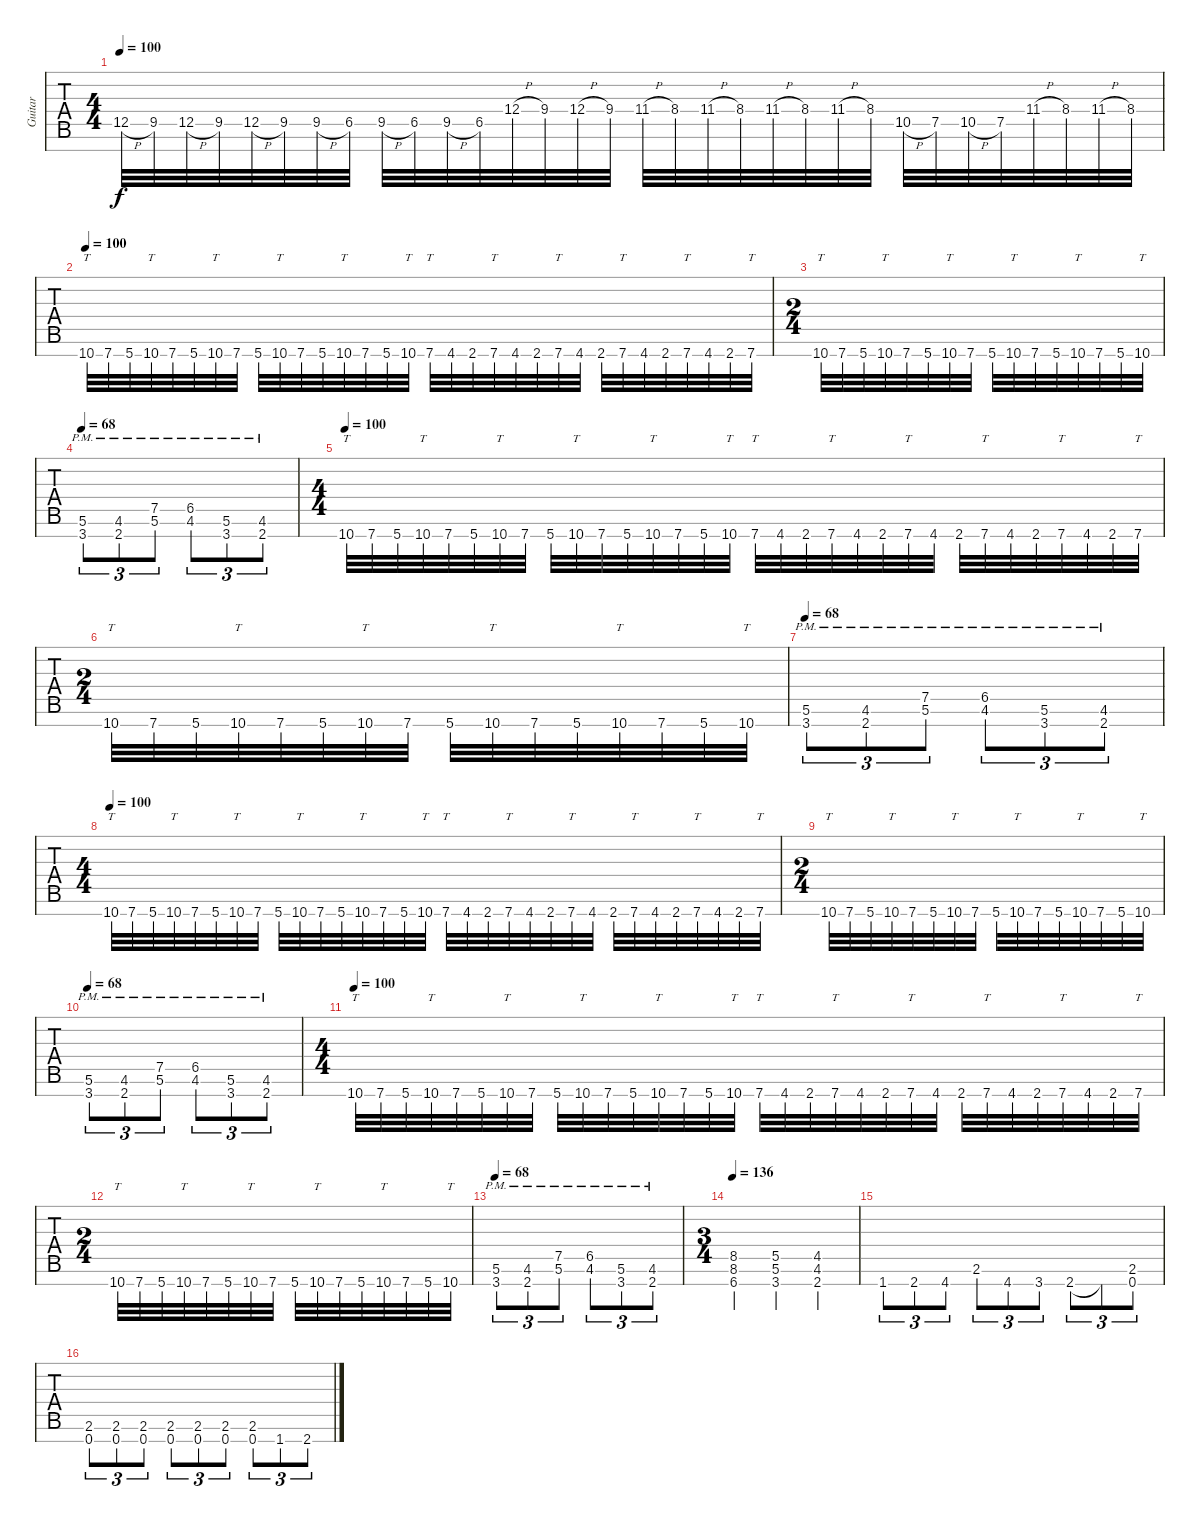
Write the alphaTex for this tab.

\track ("Guitar" "Guitar") {instrument distortionguitar}
\staff {tabs}
\tuning (Eb4 Bb3 Gb3 Db3 Ab2 Eb2 Bb1) {hide}
\ts (4 4)
\tempo 100
\clef f4
\ks c
12.5{h}.32{dy f} 9.5.32 12.5{h}.32 9.5.32 12.5{h}.32 9.5.32 9.5{h}.32 6.5.32 9.5{h}.32 6.5.32 9.5{h}.32 6.5.32 12.4{h}.32 9.4.32 12.4{h}.32 9.4.32 11.4{h}.32 8.4.32 11.4{h}.32 8.4.32 11.4{h}.32 8.4.32 11.4{h}.32 8.4.32 10.5{h}.32 7.5.32 10.5{h}.32 7.5.32 11.4{h}.32 8.4.32 11.4{h}.32 8.4.32 |
\tempo 100
10.7.32{tt} 7.7.32 5.7.32 10.7.32{tt} 7.7.32 5.7.32 10.7.32{tt} 7.7.32 5.7.32 10.7.32{tt} 7.7.32 5.7.32 10.7.32{tt} 7.7.32 5.7.32 10.7.32{tt} 7.7.32{tt} 4.7.32 2.7.32 7.7.32{tt} 4.7.32 2.7.32 7.7.32{tt} 4.7.32 2.7.32 7.7.32{tt} 4.7.32 2.7.32 7.7.32{tt} 4.7.32 2.7.32 7.7.32{tt} |
\ts (2 4)
10.7.32{tt} 7.7.32 5.7.32 10.7.32{tt} 7.7.32 5.7.32 10.7.32{tt} 7.7.32 5.7.32 10.7.32{tt} 7.7.32 5.7.32 10.7.32{tt} 7.7.32 5.7.32 10.7.32{tt} |
\tempo 68
(5.6{pm} 3.7{pm}).8{tu (3 2)} (4.6{pm} 2.7{pm}).8{tu (3 2)} (7.5{pm} 5.6{pm}).8{tu (3 2)} (6.5{pm} 4.6{pm}).8{tu (3 2)} (5.6{pm} 3.7{pm}).8{tu (3 2)} (4.6{pm} 2.7{pm}).8{tu (3 2)} |
\ts (4 4)
\tempo 100
10.7.32{tt} 7.7.32 5.7.32 10.7.32{tt} 7.7.32 5.7.32 10.7.32{tt} 7.7.32 5.7.32 10.7.32{tt} 7.7.32 5.7.32 10.7.32{tt} 7.7.32 5.7.32 10.7.32{tt} 7.7.32{tt} 4.7.32 2.7.32 7.7.32{tt} 4.7.32 2.7.32 7.7.32{tt} 4.7.32 2.7.32 7.7.32{tt} 4.7.32 2.7.32 7.7.32{tt} 4.7.32 2.7.32 7.7.32{tt} |
\ts (2 4)
10.7.32{tt} 7.7.32 5.7.32 10.7.32{tt} 7.7.32 5.7.32 10.7.32{tt} 7.7.32 5.7.32 10.7.32{tt} 7.7.32 5.7.32 10.7.32{tt} 7.7.32 5.7.32 10.7.32{tt} |
\tempo 68
(5.6{pm} 3.7{pm}).8{tu (3 2)} (4.6{pm} 2.7{pm}).8{tu (3 2)} (7.5{pm} 5.6{pm}).8{tu (3 2)} (6.5{pm} 4.6{pm}).8{tu (3 2)} (5.6{pm} 3.7{pm}).8{tu (3 2)} (4.6{pm} 2.7{pm}).8{tu (3 2)} |
\ts (4 4)
\tempo 100
10.7.32{tt} 7.7.32 5.7.32 10.7.32{tt} 7.7.32 5.7.32 10.7.32{tt} 7.7.32 5.7.32 10.7.32{tt} 7.7.32 5.7.32 10.7.32{tt} 7.7.32 5.7.32 10.7.32{tt} 7.7.32{tt} 4.7.32 2.7.32 7.7.32{tt} 4.7.32 2.7.32 7.7.32{tt} 4.7.32 2.7.32 7.7.32{tt} 4.7.32 2.7.32 7.7.32{tt} 4.7.32 2.7.32 7.7.32{tt} |
\ts (2 4)
10.7.32{tt} 7.7.32 5.7.32 10.7.32{tt} 7.7.32 5.7.32 10.7.32{tt} 7.7.32 5.7.32 10.7.32{tt} 7.7.32 5.7.32 10.7.32{tt} 7.7.32 5.7.32 10.7.32{tt} |
\tempo 68
(5.6{pm} 3.7{pm}).8{tu (3 2)} (4.6{pm} 2.7{pm}).8{tu (3 2)} (7.5{pm} 5.6{pm}).8{tu (3 2)} (6.5{pm} 4.6{pm}).8{tu (3 2)} (5.6{pm} 3.7{pm}).8{tu (3 2)} (4.6{pm} 2.7{pm}).8{tu (3 2)} |
\ts (4 4)
\tempo 100
10.7.32{tt} 7.7.32 5.7.32 10.7.32{tt} 7.7.32 5.7.32 10.7.32{tt} 7.7.32 5.7.32 10.7.32{tt} 7.7.32 5.7.32 10.7.32{tt} 7.7.32 5.7.32 10.7.32{tt} 7.7.32{tt} 4.7.32 2.7.32 7.7.32{tt} 4.7.32 2.7.32 7.7.32{tt} 4.7.32 2.7.32 7.7.32{tt} 4.7.32 2.7.32 7.7.32{tt} 4.7.32 2.7.32 7.7.32{tt} |
\ts (2 4)
10.7.32{tt} 7.7.32 5.7.32 10.7.32{tt} 7.7.32 5.7.32 10.7.32{tt} 7.7.32 5.7.32 10.7.32{tt} 7.7.32 5.7.32 10.7.32{tt} 7.7.32 5.7.32 10.7.32{tt} |
\tempo 68
(5.6{pm} 3.7{pm}).8{tu (3 2)} (4.6{pm} 2.7{pm}).8{tu (3 2)} (7.5{pm} 5.6{pm}).8{tu (3 2)} (6.5{pm} 4.6{pm}).8{tu (3 2)} (5.6{pm} 3.7{pm}).8{tu (3 2)} (4.6{pm} 2.7{pm}).8{tu (3 2)} |
\ts (3 4)
\tempo 136
(8.5 8.6 6.7).4 (5.5 5.6 3.7).4 (4.5 4.6 2.7).4 |
1.7.8{tu (3 2)} 2.7.8{tu (3 2)} 4.7.8{tu (3 2)} 2.6.8{tu (3 2)} 4.7.8{tu (3 2)} 3.7.8{tu (3 2)} 2.7.8{tu (3 2)} 2.7{t}.8{tu (3 2)} (2.6 0.7).8{tu (3 2)} |
(2.6 0.7).8{tu (3 2)} (2.6 0.7).8{tu (3 2)} (2.6 0.7).8{tu (3 2)} (2.6 0.7).8{tu (3 2)} (2.6 0.7).8{tu (3 2)} (2.6 0.7).8{tu (3 2)} (2.6 0.7).8{tu (3 2)} 1.7.8{tu (3 2)} 2.7.8{tu (3 2)}
